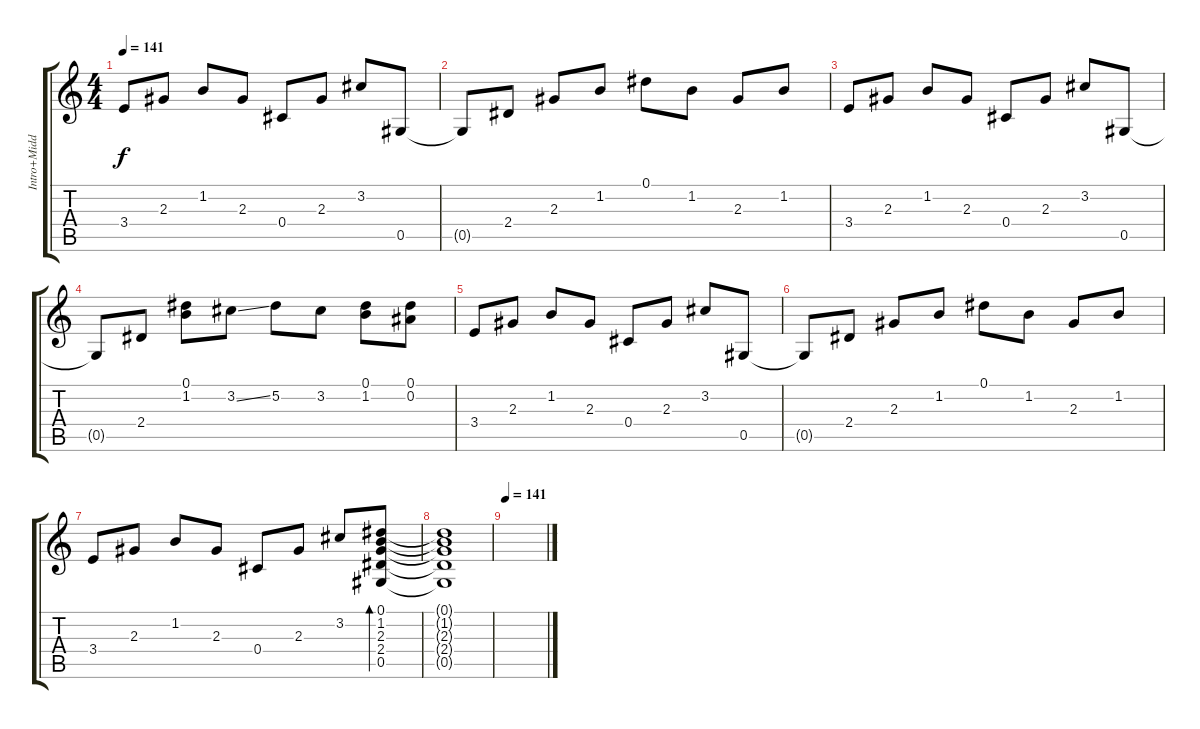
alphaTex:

\track ("Intro+Middle Part" "Intro+Midd") {instrument electricguitarclean}
\staff {score tabs}
\tuning (Eb4 Bb3 Gb3 Db3 Ab2 Eb2) {hide}
\ts (4 4)
\tempo 141
\tempo 134
\tempo 141
\clef g2
\ks c
3.4.8{dy f instrument electricguitarclean} 2.3.8 1.2.8 2.3.8 0.4.8 2.3.8 3.2.8 0.5.8 |
0.5{t}.8 2.4.8 2.3.8 1.2.8 0.1.8 1.2.8 2.3.8 1.2.8 |
3.4.8 2.3.8 1.2.8 2.3.8 0.4.8 2.3.8 3.2.8 0.5.8 |
0.5{t}.8 2.4.8 (0.1 1.2).8 3.2{ss}.8 5.2.8 3.2.8 (0.1 1.2).8 (0.1 0.2).8 |
3.4.8 2.3.8 1.2.8 2.3.8 0.4.8 2.3.8 3.2.8 0.5.8 |
0.5{t}.8 2.4.8 2.3.8 1.2.8 0.1.8 1.2.8 2.3.8 1.2.8 |
3.4.8 2.3.8 1.2.8 2.3.8 0.4.8 2.3.8 3.2.8 (0.1 1.2 2.3 2.4 0.5).8{bd 60} |
(0.1{t} 1.2{t} 2.3{t} 2.4{t} 0.5{t}).1 |
\tempo 141
